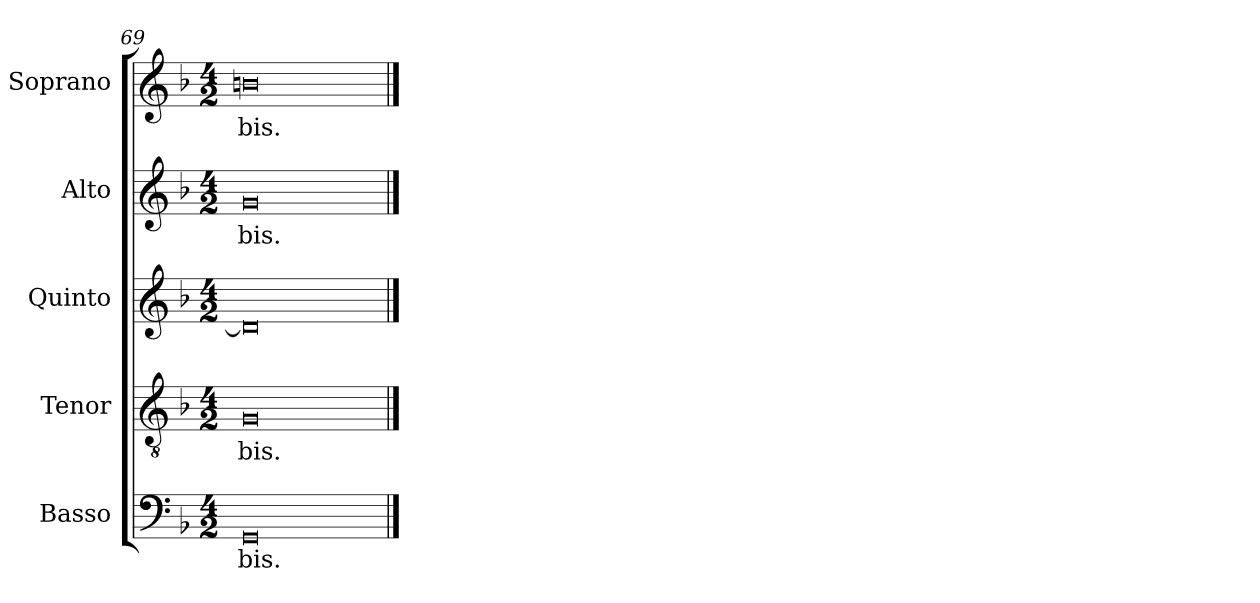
**kern	**text	**kern	**text	**kern	**kern	**text	**kern	**text
*part5	*part5	*part4	*part4	*part3	*part2	*part2	*part1	*part1
*staff5	*staff5	*staff4	*staff4	*staff3	*staff2	*staff2	*staff1	*staff1
*I"Basso	*	*I"Tenor	*	*I"Quinto	*I"Alto	*	*I"Soprano	*
*I'B.	*	*I'T.	*	*I'Q.	*I'A.	*	*I'S.	*
*clefF4	*	*clefGv2	*	*clefG2	*clefG2	*	*clefG2	*
*	*	*ITrd7c12	*	*	*	*	*	*
*k[b-]	*	*k[b-]	*	*k[b-]	*k[b-]	*	*k[b-]	*
*F:	*	*F:	*	*F:	*F:	*	*F:	*
*M4/2	*	*M4/2	*	*M4/2	*M4/2	*	*M4/2	*
=69	=69	=69	=69	=69	=69	=69	=69	=69
!	!LO:LY:b:color=#000000	!	!	!	!	!	!	!
!	!	!	!LO:LY:b:color=#000000	!	!	!	!	!
!	!	!	!	!	!	!LO:LY:b:color=#000000	!	!
!	!	!	!	!	!	!	!	!LO:LY:b:color=#000000
0GGi	-bis.	0GGi	-bis.	0di]	0gi	-bis.	0bni	-bis.
==	==	==	==	==	==	==	==	==
*-	*-	*-	*-	*-	*-	*-	*-	*-
